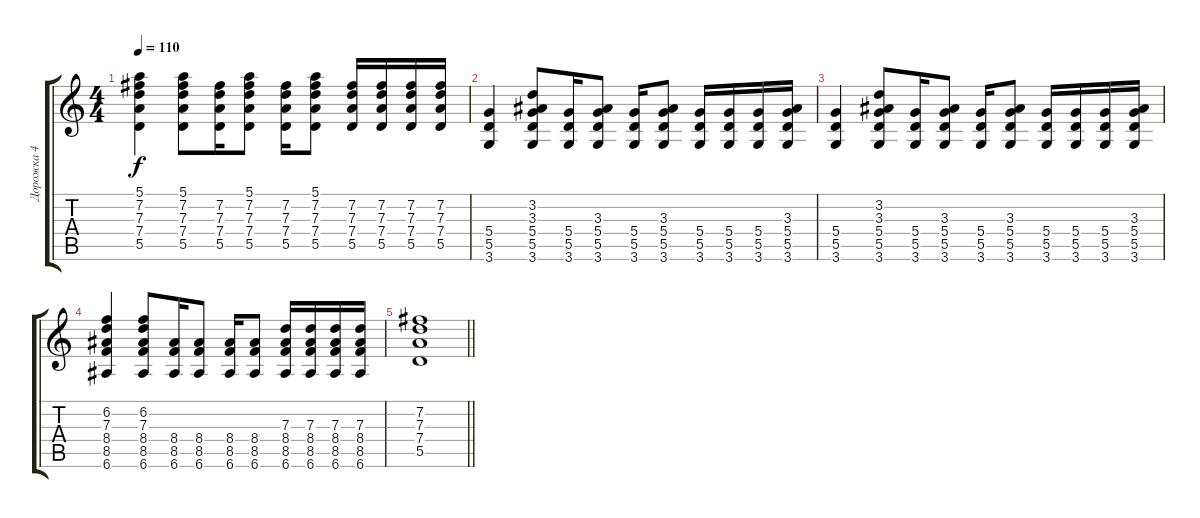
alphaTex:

\track ("Дорожка 4" "Дорожка 4") {instrument acousticguitarsteel}
\staff {score tabs}
\tuning (E4 B3 G3 D3 A2 E2) {hide}
\ts (4 4)
\tempo 110
\clef g2
\ks c
(5.1 7.2 7.3 7.4 5.5).4{dy f} (5.1 7.2 7.3 7.4 5.5).8 (7.2 7.3 7.4 5.5).16 (5.1 7.2 7.3 7.4 5.5).8 (7.2 7.3 7.4 5.5).16 (5.1 7.2 7.3 7.4 5.5).8 (7.2 7.3 7.4 5.5).16 (7.2 7.3 7.4 5.5).16 (7.2 7.3 7.4 5.5).16 (7.2 7.3 7.4 5.5).16 |
(5.4 5.5 3.6).4 (3.2 3.3 5.4 5.5 3.6).8 (5.4 5.5 3.6).16 (3.3 5.4 5.5 3.6).8 (5.4 5.5 3.6).16 (3.3 5.4 5.5 3.6).8 (5.4 5.5 3.6).16 (5.4 5.5 3.6).16 (5.4 5.5 3.6).16 (3.3 5.4 5.5 3.6).16 |
(5.4 5.5 3.6).4 (3.2 3.3 5.4 5.5 3.6).8 (5.4 5.5 3.6).16 (3.3 5.4 5.5 3.6).8 (5.4 5.5 3.6).16 (3.3 5.4 5.5 3.6).8 (5.4 5.5 3.6).16 (5.4 5.5 3.6).16 (5.4 5.5 3.6).16 (3.3 5.4 5.5 3.6).16 |
(6.2 7.3 8.4 8.5 6.6).4 (6.2 7.3 8.4 8.5 6.6).8 (8.4 8.5 6.6).16 (8.4 8.5 6.6).8 (8.4 8.5 6.6).16 (8.4 8.5 6.6).8 (7.3 8.4 8.5 6.6).16 (7.3 8.4 8.5 6.6).16 (7.3 8.4 8.5 6.6).16 (7.3 8.4 8.5 6.6).16 |
\barLineRight lightlight
(7.2 7.3 7.4 5.5).1
